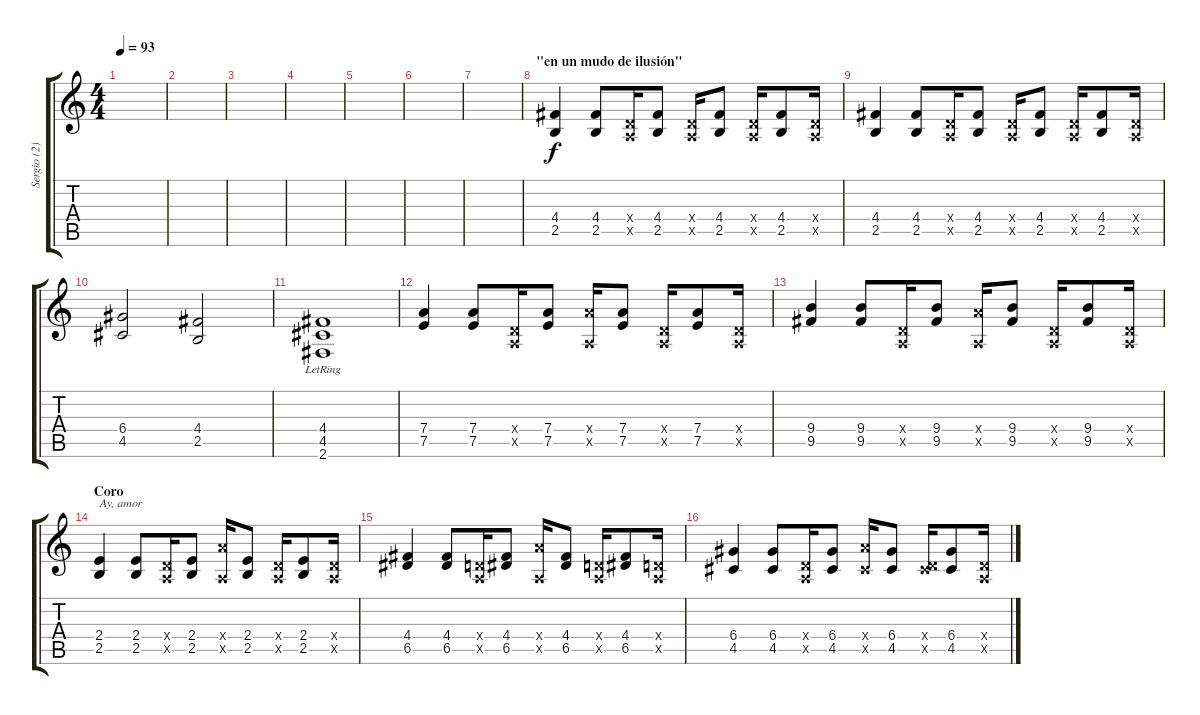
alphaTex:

\track ("Sergio (2)" "Sergio (2)") {instrument distortionguitar}
\staff {score tabs}
\tuning (E4 B3 G3 D3 A2 E2) {hide}
\ts (4 4)
\tempo 93
\clef g2
\ks c
|
|
|
|
|
|
|
\section ("" "\"en un mudo de ilusión\"")
(4.4 2.5).4 (4.4 2.5).8 (0.4{x} 0.5{x}).16 (4.4 2.5).8 (0.4{x} 0.5{x}).16 (4.4 2.5).8 (0.4{x} 0.5{x}).16 (4.4 2.5).8 (0.4{x} 0.5{x}).16 |
(4.4 2.5).4 (4.4 2.5).8 (0.4{x} 0.5{x}).16 (4.4 2.5).8 (0.4{x} 0.5{x}).16 (4.4 2.5).8 (0.4{x} 0.5{x}).16 (4.4 2.5).8 (0.4{x} 0.5{x}).16 |
(6.4 4.5).2 (4.4 2.5).2 |
(4.4{lr} 4.5{lr} 2.6).1 |
(7.4 7.5).4 (7.4 7.5).8 (0.4{x} 0.5{x}).16 (7.4 7.5).8 (7.4{x} 0.5{x}).16 (7.4 7.5).8 (0.4{x} 0.5{x}).16 (7.4 7.5).8 (0.4{x} 0.5{x}).16 |
(9.4 9.5).4 (9.4 9.5).8 (0.4{x} 0.5{x}).16 (9.4 9.5).8 (7.4{x} 0.5{x}).16 (9.4 9.5).8 (0.4{x} 0.5{x}).16 (9.4 9.5).8 (0.4{x} 0.5{x}).16 |
\section ("" "Coro")
(2.4 2.5).4{txt "Ay, amor"} (2.4 2.5).8 (0.4{x} 0.5{x}).16 (2.4 2.5).8 (7.4{x} 0.5{x}).16 (2.4 2.5).8 (0.4{x} 0.5{x}).16 (2.4 2.5).8 (0.4{x} 0.5{x}).16 |
(4.4 6.5).4 (4.4 6.5).8 (0.4{x} 0.5{x}).16 (4.4 6.5).8 (7.4{x} 0.5{x}).16 (4.4 6.5).8 (0.4{x} 0.5{x}).16 (4.4 6.5).8 (0.4{x} 0.5{x}).16 |
(6.4 4.5).4 (6.4 4.5).8 (0.4{x} 0.5{x}).16 (6.4 4.5).8 (7.4{x} 4.5{x}).16 (6.4 4.5).8 (0.4{x} 4.5{x}).16 (6.4 4.5).8 (0.4{x} 0.5{x}).16
